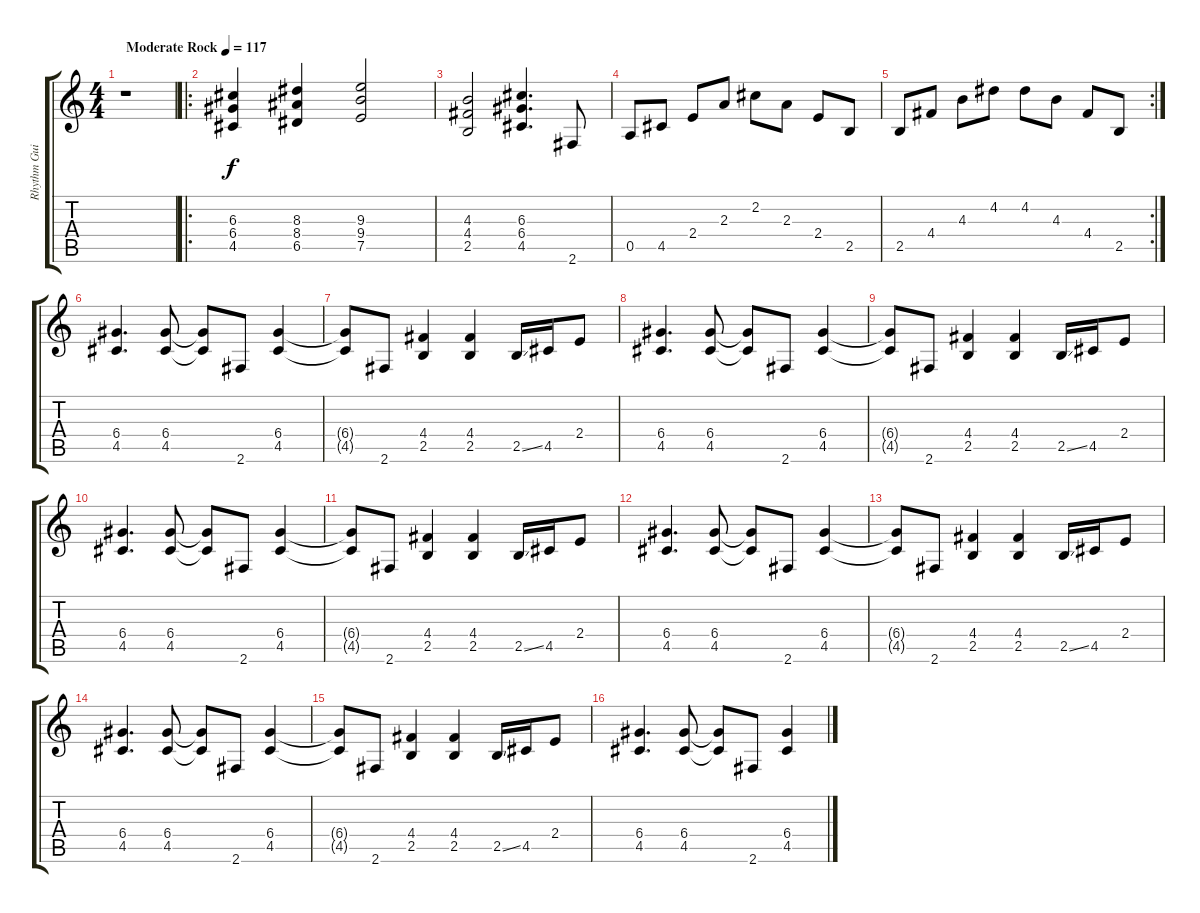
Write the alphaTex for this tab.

\track ("Rhythm Guitar" "Rhythm Gui") {instrument distortionguitar}
\staff {score tabs}
\tuning (E4 B3 G3 D3 A2 E2) {hide}
\ts (4 4)
\tempo (117 "Moderate Rock")
\clef g2
\ks c
r.1{dy f instrument distortionguitar} |
\ro
(6.3 6.4 4.5).4 (8.3 8.4 6.5).4 (9.3 9.4 7.5).2 |
(4.3 4.4 2.5).2 (6.3 6.4 4.5).4{d} 2.6.8 |
0.5.8 4.5.8 2.4.8 2.3.8 2.2.8 2.3.8 2.4.8 2.5.8 |
\rc 2
2.5.8 4.4.8 4.3.8 4.2.8 4.2.8 4.3.8 4.4.8 2.5.8 |
(6.4 4.5).4{d} (6.4 4.5).8 (6.4{t} 4.5{t}).8 2.6.8 (6.4 4.5).4 |
(6.4{t} 4.5{t}).8 2.6.8 (4.4 2.5).4 (4.4 2.5).4 2.5{ss}.16 4.5.16 2.4.8 |
(6.4 4.5).4{d} (6.4 4.5).8 (6.4{t} 4.5{t}).8 2.6.8 (6.4 4.5).4 |
(6.4{t} 4.5{t}).8 2.6.8 (4.4 2.5).4 (4.4 2.5).4 2.5{ss}.16 4.5.16 2.4.8 |
(6.4 4.5).4{d} (6.4 4.5).8 (6.4{t} 4.5{t}).8 2.6.8 (6.4 4.5).4 |
(6.4{t} 4.5{t}).8 2.6.8 (4.4 2.5).4 (4.4 2.5).4 2.5{ss}.16 4.5.16 2.4.8 |
(6.4 4.5).4{d} (6.4 4.5).8 (6.4{t} 4.5{t}).8 2.6.8 (6.4 4.5).4 |
(6.4{t} 4.5{t}).8 2.6.8 (4.4 2.5).4 (4.4 2.5).4 2.5{ss}.16 4.5.16 2.4.8 |
(6.4 4.5).4{d} (6.4 4.5).8 (6.4{t} 4.5{t}).8 2.6.8 (6.4 4.5).4 |
(6.4{t} 4.5{t}).8 2.6.8 (4.4 2.5).4 (4.4 2.5).4 2.5{ss}.16 4.5.16 2.4.8 |
(6.4 4.5).4{d} (6.4 4.5).8 (6.4{t} 4.5{t}).8 2.6.8 (6.4 4.5).4
